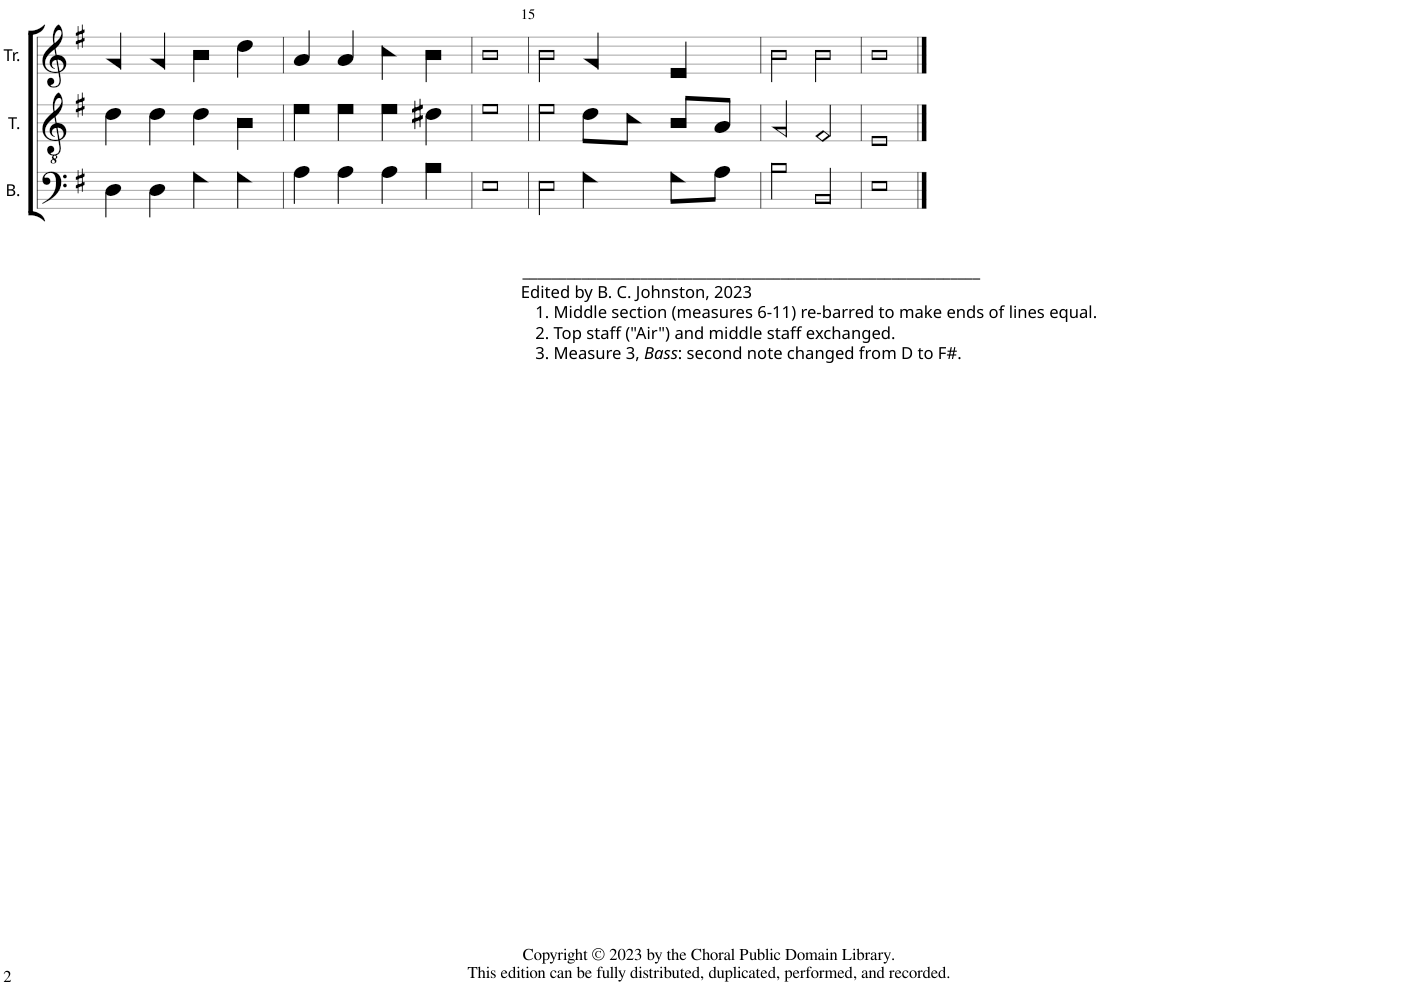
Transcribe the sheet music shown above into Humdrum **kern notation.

**kern	**kern	**kern
*part3	*part2	*part1
*staff3	*staff2	*staff1
*I"B.	*I"T.	*I"Tr.
*I'B.	*I'T.	*I'Tr.
!!LO:PB:g=z
*clefF4	*clefGv2	*clefG2
*k[f#]	*k[f#]	*k[f#]
*M4/4	*M4/4	*M4/4
*met(c)	*met(c)	*met(c)
=12	=12	=12
4D!\	4d!\	4g!/
4D!\	4d!\	4g!/
4G!\	4d!\	4b!\
4G!\	4B!\	4dd!\
=13	=13	=13
4A!\	4e!\	4a!/
4A!\	4e!\	4a!/
4A!\	4e!\	4cc!\
4B!\	4d#X!\	4b!\
=14	=14	=14
1E!	1e!	1b!
=15	=15	=15
!LO:TX:b:t=______________________________________________________________	!	!
!LO:TX:b:t=Edited by B. C. Johnston, 2023	!	!
!LO:TX:b:t=1. Middle section (measures 6-11) re-barred to make ends of lines equal.	!	!
!LO:TX:b:t=2. Top staff ("Air") and middle staff exchanged.	!	!
!LO:TX:b:t=3. Measure 3,	!	!
!LO:TX:b:i:t=Bass	!	!
!LO:TX:b:t=&colon; second note changed from D to F#.	!	!
2E!\	2e!\	2b!\
4G!\	8d!\L	4g!/
.	8c!\J	.
8G!\L	8B!/L	4e!/
8A!\J	8A!/J	.
=16	=16	=16
2B!\	2G!/	2b!\
2BB!/	2F#!/	2b!\
=17	=17	=17
1E!	1E!	1b!
==	==	==
*-	*-	*-
